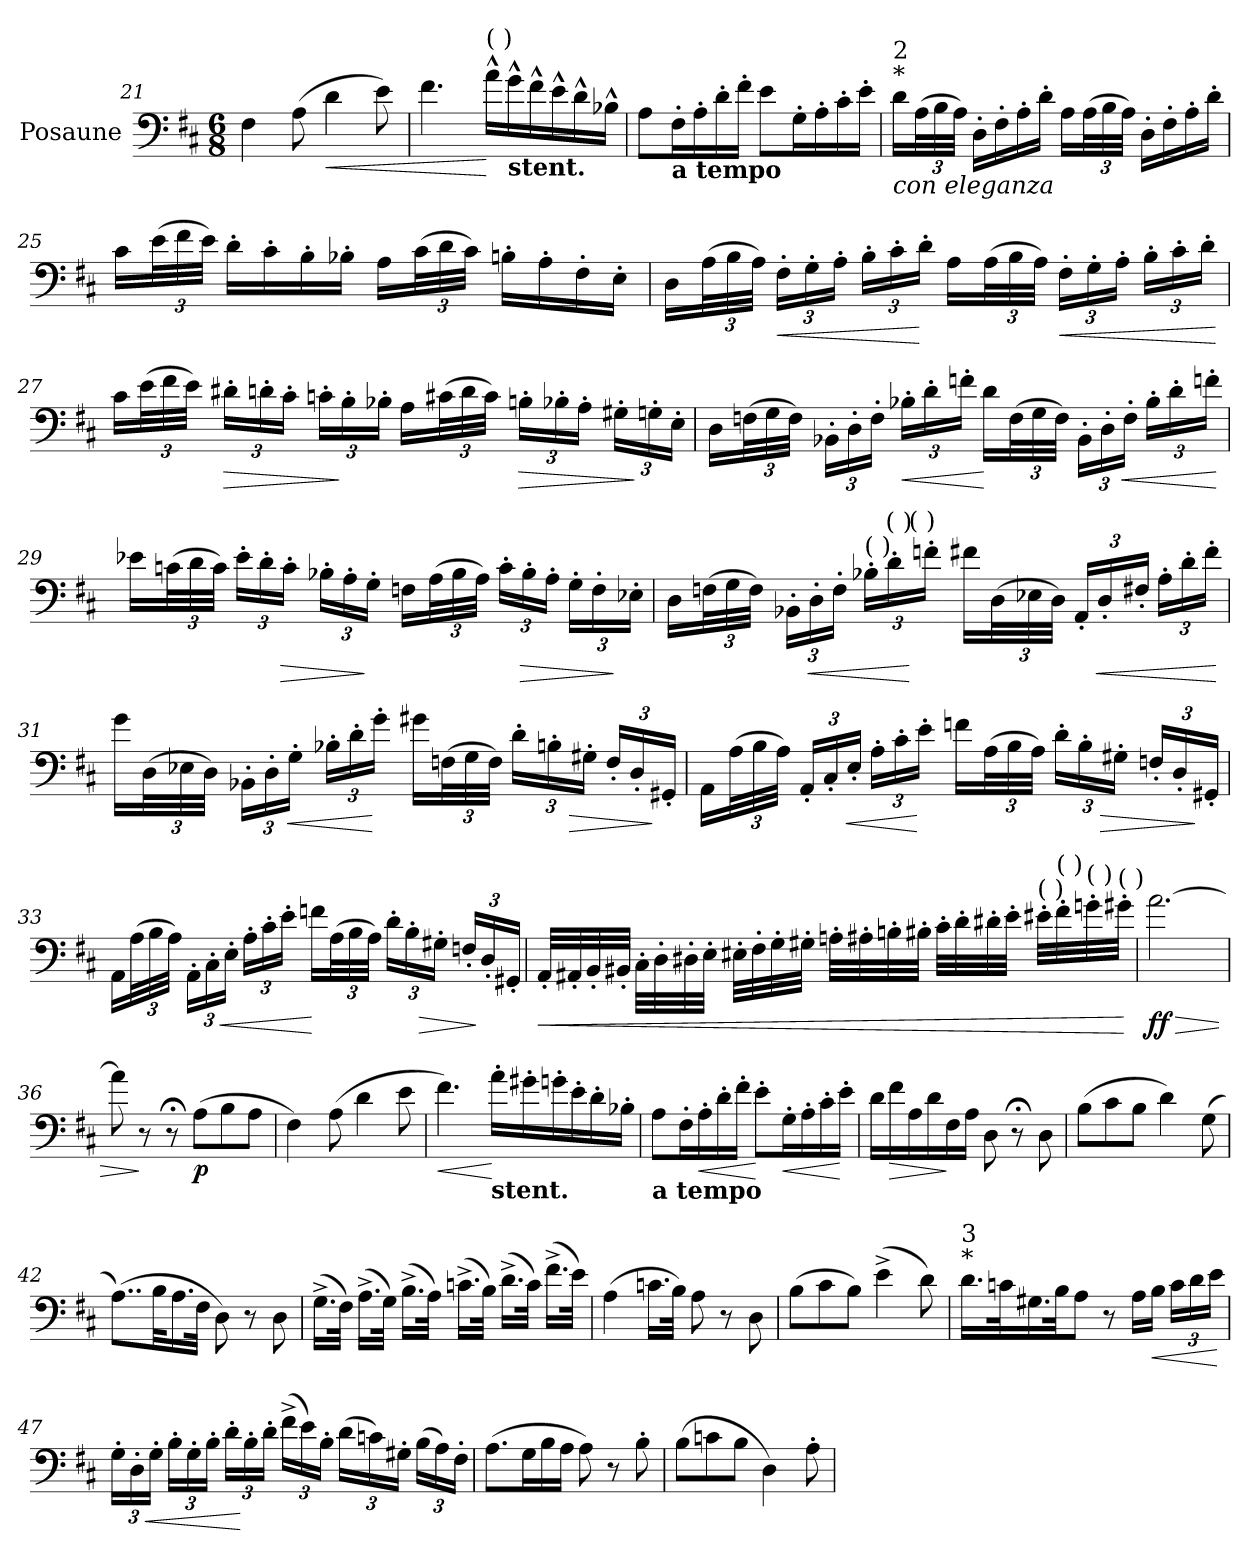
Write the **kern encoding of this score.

**kern	**dynam
*part1	*part1
*staff1	*staff1
*I"Posaune	*
*I'Psn.	*
!!LO:LB:g=z
*clefF4	*
*k[f#c#]	*
*M6/8	*
=21	=21
4F#\	.
(>8A\	.
!	!LO:HP:b
4d\	<
8e\)	.
=22	=22
4.f#\	.
!LO:TX:a:t=(  )	!
16a^^\LL	[
!LO:TX:b:B:t=stent.	!
16g^^\	.
16f#^^\	.
16e^^\	.
16d^^\	.
16B-X^^\JJ	.
=23	=23
8A\L	.
!LO:TX:b:B:t=a tempo	!
16F#'\L	.
16A'\	.
16d'\	.
16f#'\JJ	.
8e\L	.
16G'\L	.
16A'\	.
16c#'\	.
16e'\JJ	.
=24	=24
!LO:TX:t=*	!
!LO:TX:t=2	!
!LO:TX:b:i:t=con eleganza	!
16d\LL	.
*Xbrackettup	*
(>48A\L	.
48B\	.
48A\JJJ)	.
16D'\LL	.
16F#'\	.
16A'\	.
16d'\JJ	.
16A\LL	.
(>48A\L	.
48B\	.
48A\JJJ)	.
16D'\LL	.
16F#'\	.
16A'\	.
16d'\JJ	.
!!LO:LB:g=z
=25	=25
16c#\LL	.
(>48e\L	.
48f#\	.
48e\JJJ)	.
16d'\LL	.
16c#'\	.
16B'\	.
16B-X'\JJ	.
16A\LL	.
(>48c#\L	.
48d\	.
48c#\JJJ)	.
16Bn'\LL	.
16A'\	.
16F#'\	.
16E'\JJ	.
=26	=26
16D\LL	.
(>48A\L	.
48B\	.
48A\JJJ)	.
!	!LO:HP:b
24F#'\LL	<
24G'\	.
24A'\JJ	.
24B'\LL	.
24c#'\	.
24d'\JJ	[
16A\LL	.
(>48A\L	.
48B\	.
48A\JJJ)	.
!	!LO:HP:b
24F#'\LL	<
24G'\	.
24A'\JJ	.
24B'\LL	.
24c#'\	.
24d'\JJ	.
.	[
!!LO:PB:g=z
=27	=27
16c#\LL	.
(>48e\L	.
48f#\	.
48e\JJJ)	.
!	!LO:HP:b
24d#X'\LL	>
24dn'\	.
24c#'\JJ	.
24cn'\LL	.
24B'\	]
24B-X'\JJ	.
16A\LL	.
(>48c#X\L	.
48d\	.
48c#\JJJ)	.
!	!LO:HP:b
24Bn'\LL	>
24B-X'\	.
24A'\JJ	.
24G#X'\LL	.
24Gn'\	]
24E'\JJ	.
!!LO:LB:g=z
=28	=28
16D\LL	.
(>48Fn\L	.
48G\	.
48F\JJJ)	.
24BB-X'\LL	.
24D'\	.
24F'\JJ	.
!	!LO:HP:b
24B-X'\LL	<
24d'\	.
24fni'\JJ	.
16d\LL	[
(>48F\L	.
48G\	.
48F\JJJ)	.
24BB-'\LL	.
24D'\	.
!	!LO:HP:b
24F'\JJ	<
24B-'\LL	.
24d'\	.
24fni'\JJ	.
.	[
=29	=29
16e-X\LL	.
(>48cn\L	.
48d\	.
48c\JJJ)	.
24e-'\LL	.
24d'\	.
!	!LO:HP:b
24c'\JJ	>
24B-X'\LL	.
24A'\	.
24G'\JJ	]
16Fn\LL	.
(>48A\L	.
48B-\	.
48A\JJJ)	.
24c'\LL	.
!	!LO:HP:b
24B-'\	>
24A'\JJ	.
24G'\LL	.
24F'\	.
24E-X'\JJ	]
!!LO:LB:g=z
=30	=30
16D\LL	.
(>48Fn\L	.
48G\	.
48F\JJJ)	.
24BB-X'\LL	.
!	!LO:HP:b
24D'\	<
24F'\JJ	.
!LO:TX:a:t=( )	!
24B-i'\LL	.
!LO:TX:a:t=( )	!
24d'\	.
!LO:TX:a:t=( )	!
24fni'\JJ	[
16f#X\LL	.
(>48D\L	.
48E-X\	.
48D\JJJ)	.
24AA'/LL	.
!	!LO:HP:b
24D'/	<
24F#X'/JJ	.
24A'\LL	.
24d'\	.
24f#'\JJ	.
.	[
!!LO:LB:g=z
=31	=31
16g\LL	.
(>48D\L	.
48E-X\	.
48D\JJJ)	.
24BB-X'\LL	.
24D'\	.
!	!LO:HP:b
24G'\JJ	<
24B-X'\LL	.
24d'\	.
24g'\JJ	[
16g#X\LL	.
(>48Fn\L	.
48G\	.
48F\JJJ)	.
24d'\LL	.
24Bn'\	.
!	!LO:HP:b
24G#X'\JJ	>
24F'/LL	.
24D'/	.
24GG#X'/JJ	]
=32	=32
16AA\LL	.
(>48A\L	.
48B\	.
48A\JJJ)	.
24AA'/LL	.
24C#'/	.
!	!LO:HP:b
24E'/JJ	<
24A'\LL	.
24c#'\	.
24e'\JJ	[
16fn\LL	.
(>48A\L	.
48B\	.
48A\JJJ)	.
24d'\LL	.
24B'\	.
!	!LO:HP:b
24G#X'\JJ	>
24Fn'/LL	.
24D'/	.
24GG#X'/JJ	]
!!LO:LB:g=z
=33	=33
16AA\LL	.
(>48A\L	.
48B\	.
48A\JJJ)	.
24AA'\LL	.
24C#'\	.
!	!LO:HP:b
24E'\JJ	<
24A'\LL	.
24c#'\	.
24e'\JJ	.
16fn\LL	[
(>48A\L	.
48B\	.
48A\JJJ)	.
24d'\LL	.
24B'\	.
!	!LO:HP:b
24G#X'\JJ	>
24Fn'/LL	.
24D'/	]
24GG#X'/JJ	.
!!LO:LB:g=z
=34	=34
!	!LO:HP:b
32AA'/LLL	<
32AA#X'/	.
32BB'/	.
32BB#X'/JJJ	.
32C#'\LLL	.
32D'\	.
32D#X'\	.
32E'\JJJ	.
32E#X'\LLL	.
32F#'\	.
32G'\	.
32G#X'\JJJ	.
32An'\LLL	.
32A#X'\	.
32Bn'\	.
32B#X'\JJJ	.
32c#'\LLL	.
32d'\	.
32d#X'\	.
32e'\JJJ	.
!LO:TX:a:t=( )	!
32e#X'\LLL	.
!LO:TX:a:t=( )	!
32f#'\	.
!LO:TX:a:t=( )	!
32gn'\	.
!LO:TX:a:t=( )	!
32g#X'\JJJ	.
.	[
=35	=35
!	!LO:HP:b
!	!LO:DY:n=1:b
[2.a\	> ff
=36	=36
8a\]	.
8r	]
8r;<	.
!	!LO:DY:b
(>8A\L	p
8B\	.
8A\J	.
!!LO:LB:g=z
=37	=37
4F#\)	.
(<8A\	.
4d\	.
8e\	.
=38	=38
!	!LO:HP:b
4.f#\)	<
!LO:TX:b:B:t=stent.	!
16a'\LL	[
16g#X'\	.
16gn'\	.
16e'\	.
16d'\	.
16B-X'\JJ	.
=39	=39
!LO:TX:b:B:t=a tempo	!
8A\L	.
16F#'\L	.
!	!LO:HP:b
16A'\	<
16d'\	.
16f#'\JJ	.
8e'\L	[
!	!LO:HP:b
16G'\L	<
16A'\	.
16c#'\	.
16e'\JJ	[
=40	=40
16d\LL	.
!	!LO:HP:b
16f#\	>
16A\	.
16d\	.
16F#\	]
16A\JJ	.
8D\	.
8r;<	.
8D\	.
=41	=41
(>8B\L	.
8c#\	.
8B\J	.
4d\)	.
(>8G\	.
!!LO:LB:g=z
=42	=42
(>8..A\L)	.
32B\KL	.
16.A\	.
32F#\JJk	.
8D\)	.
8r	.
8D\	.
=43	=43
(>16.G^\LL	.
32F#\JJk)	.
(>16.A^\LL	.
32G\JJk)	.
(>16.B^\LL	.
32A\JJk)	.
(>16.cn^\LL	.
32B\JJk)	.
(>16.d^\LL	.
32c\JJk)	.
(>16.f#^\LL	.
32e\JJk)	.
=44	=44
(>4A\	.
16.cn\LL	.
32B\JJk)	.
8A\	.
8r	.
8D\	.
=45	=45
(>8B\L	.
8c#\	.
8B\J)	.
(>4e^\	.
8d\)	.
!!LO:LB:g=z
=46	=46
!LO:TX:t=*	!
!LO:TX:t=3	!
16.d\LL	.
32cn\K	.
16.G#X\	.
32B\JK	.
8A\J	.
8r	.
16A\LL	.
!	!LO:HP:b
16B\JJ	<
24c\LL	.
24d\	.
24e\JJ	.
.	[
=47	=47
24G'\LL	.
24D'\	.
!	!LO:HP:b
24G'\JJ	<
24B'\LL	.
24G'\	.
24B'\JJ	.
24d'\LL	.
24B'\	[
24d'\JJ	.
(>24f#^\LL	.
24e\)	.
24B'\JJ	.
(>24d\LL	.
24cn\)	.
24G#X'\JJ	.
(>24B\LL	.
24A\)	.
24F#'\JJ	.
=48	=48
(>8.A\L	.
16G\L	.
16B\	.
16A\JJ	.
8A\)	.
8r	.
8B'\	.
!!LO:LB:g=z
=49	=49
(>8B\L	.
8cn\	.
8B\J	.
4D\)	.
8A'\	.
=	=
*-	*-
